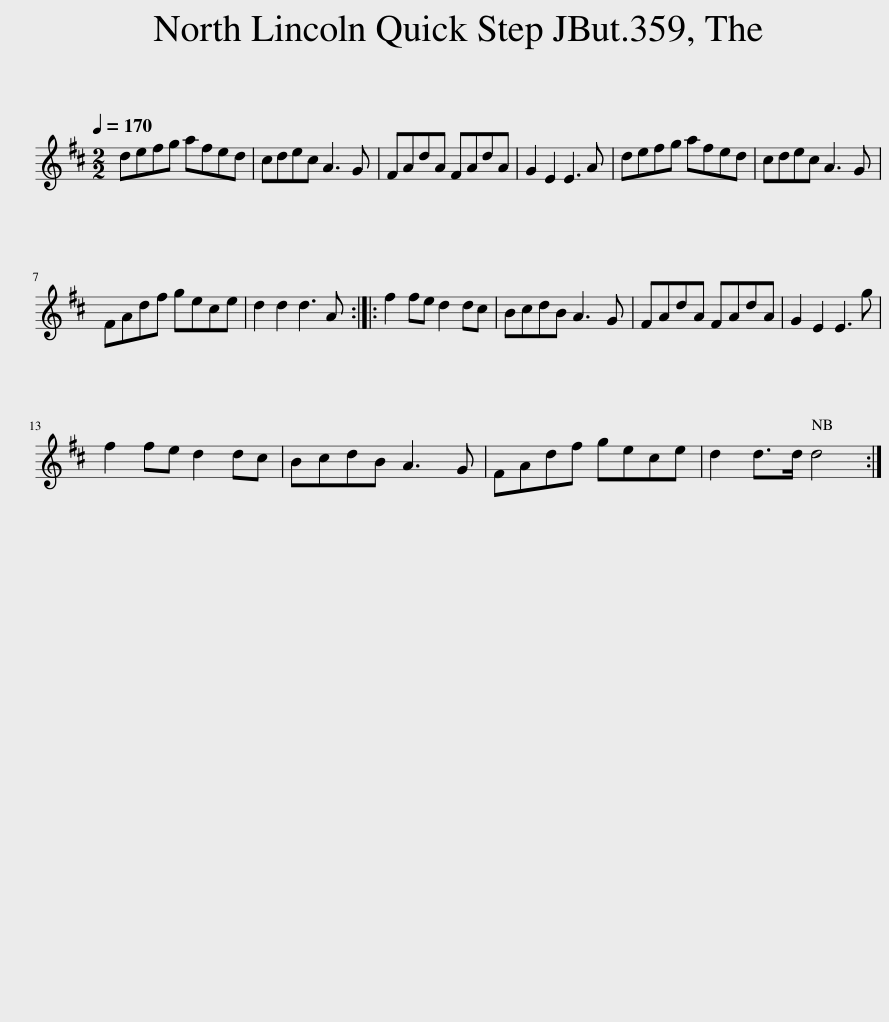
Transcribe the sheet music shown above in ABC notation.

X:1
L:1/8
Q:1/4=170
M:2/2
I:linebreak $
K:D
V:1 treble
V:1
 defg afed | cdec A3 G | FAdA FAdA | G2 E2 E3 A | defg afed | %5
 cdec A3 G |$ FAdf gece | d2 d2 d3 A :: f2 fe d2 dc | BcdB A3 G | %10
 FAdA FAdA | G2 E2 E3 g |$ f2 fe d2 dc | BcdB A3 G | FAdf gece | %15
 d2 d>d d4 :| %16
